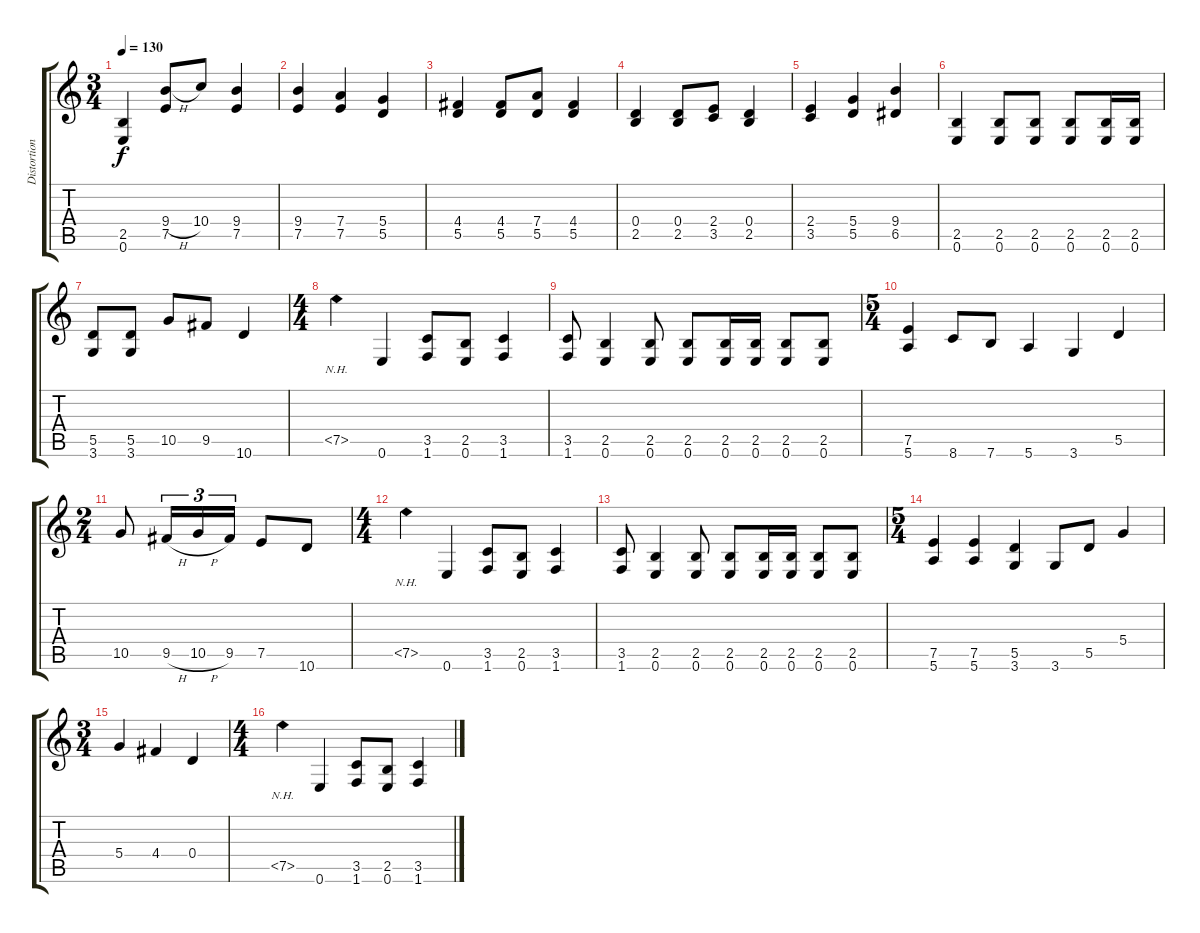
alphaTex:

\track ("Distortion Guitar" "Distortion") {instrument distortionguitar}
\staff {score tabs}
\tuning (E4 B3 G3 D3 A2 E2) {hide}
\ts (3 4)
\tempo 130
\clef g2
\ks c
(2.5 0.6).4{dy f} (9.4{h} 7.5).8 10.4.8 (9.4 7.5).4 |
(9.4 7.5).4 (7.4 7.5).4 (5.4 5.5).4 |
(4.4 5.5).4 (4.4 5.5).8 (7.4 5.5).8 (4.4 5.5).4 |
(0.4 2.5).4 (0.4 2.5).8 (2.4 3.5).8 (0.4 2.5).4 |
(2.4 3.5).4 (5.4 5.5).4 (9.4 6.5).4 |
(2.5 0.6).4 (2.5 0.6).8 (2.5 0.6).8 (2.5 0.6).8 (2.5 0.6).16 (2.5 0.6).16 |
(5.5 3.6).8 (5.5 3.6).8 10.5.8 9.5.8 10.6.4 |
\ts (4 4)
7.5{nh}.4 0.6.4 (3.5 1.6).8 (2.5 0.6).8 (3.5 1.6).4 |
(3.5 1.6).8 (2.5 0.6).4 (2.5 0.6).8 (2.5 0.6).8 (2.5 0.6).16 (2.5 0.6).16 (2.5 0.6).8 (2.5 0.6).8 |
\ts (5 4)
(7.5 5.6).4 8.6.8 7.6.8 5.6.4 3.6.4 5.5.4 |
\ts (2 4)
10.5.8 9.5{h}.16{tu (3 2)} 10.5{h}.16{tu (3 2)} 9.5.16{tu (3 2)} 7.5.8 10.6.8 |
\ts (4 4)
7.5{nh}.4 0.6.4 (3.5 1.6).8 (2.5 0.6).8 (3.5 1.6).4 |
(3.5 1.6).8 (2.5 0.6).4 (2.5 0.6).8 (2.5 0.6).8 (2.5 0.6).16 (2.5 0.6).16 (2.5 0.6).8 (2.5 0.6).8 |
\ts (5 4)
(7.5 5.6).4 (7.5 5.6).4 (5.5 3.6).4 3.6.8 5.5.8 5.4.4 |
\ts (3 4)
5.4.4 4.4.4 0.4.4 |
\ts (4 4)
7.5{nh}.4 0.6.4 (3.5 1.6).8 (2.5 0.6).8 (3.5 1.6).4
